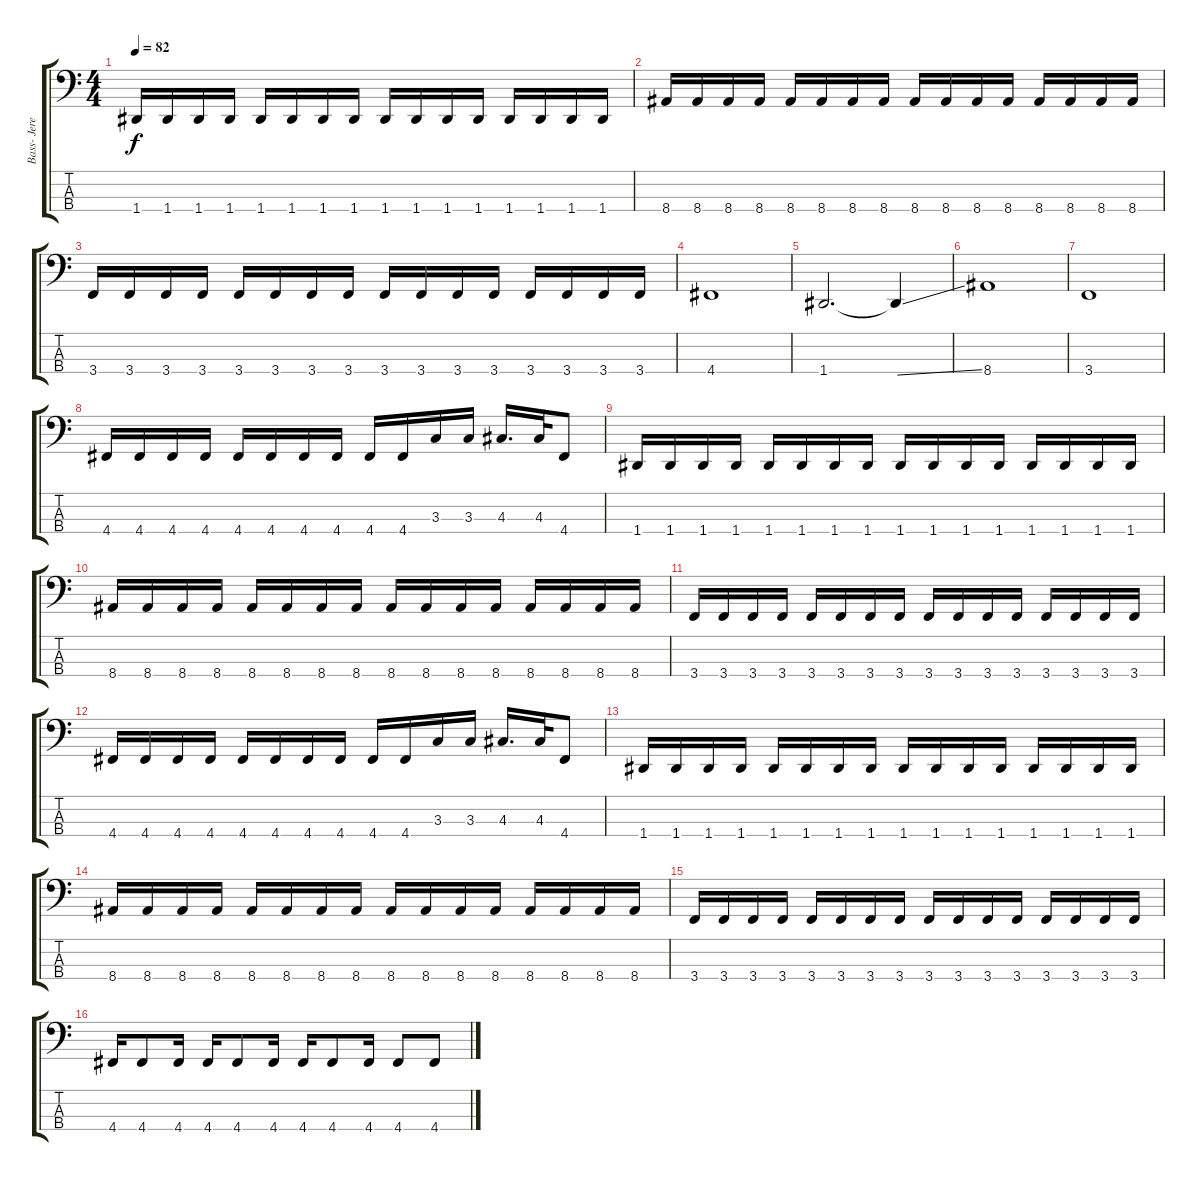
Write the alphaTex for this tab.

\track ("Bass- Jeremy Davis" "Bass- Jere") {instrument electricbassfinger}
\staff {score tabs}
\tuning (G2 D2 A1 D1) {hide}
\ts (4 4)
\tempo 82
\clef f4
\ks c
1.4.16{dy f} 1.4.16 1.4.16 1.4.16 1.4.16 1.4.16 1.4.16 1.4.16 1.4.16 1.4.16 1.4.16 1.4.16 1.4.16 1.4.16 1.4.16 1.4.16 |
8.4.16 8.4.16 8.4.16 8.4.16 8.4.16 8.4.16 8.4.16 8.4.16 8.4.16 8.4.16 8.4.16 8.4.16 8.4.16 8.4.16 8.4.16 8.4.16 |
3.4.16 3.4.16 3.4.16 3.4.16 3.4.16 3.4.16 3.4.16 3.4.16 3.4.16 3.4.16 3.4.16 3.4.16 3.4.16 3.4.16 3.4.16 3.4.16 |
4.4.1 |
1.4.2{d} 1.4{ss t}.4 |
8.4.1 |
3.4.1 |
4.4.16 4.4.16 4.4.16 4.4.16 4.4.16 4.4.16 4.4.16 4.4.16 4.4.16 4.4.16 3.3.16 3.3.16 4.3.16{d} 4.3.32 4.4.8 |
1.4.16 1.4.16 1.4.16 1.4.16 1.4.16 1.4.16 1.4.16 1.4.16 1.4.16 1.4.16 1.4.16 1.4.16 1.4.16 1.4.16 1.4.16 1.4.16 |
8.4.16 8.4.16 8.4.16 8.4.16 8.4.16 8.4.16 8.4.16 8.4.16 8.4.16 8.4.16 8.4.16 8.4.16 8.4.16 8.4.16 8.4.16 8.4.16 |
3.4.16 3.4.16 3.4.16 3.4.16 3.4.16 3.4.16 3.4.16 3.4.16 3.4.16 3.4.16 3.4.16 3.4.16 3.4.16 3.4.16 3.4.16 3.4.16 |
4.4.16 4.4.16 4.4.16 4.4.16 4.4.16 4.4.16 4.4.16 4.4.16 4.4.16 4.4.16 3.3.16 3.3.16 4.3.16{d} 4.3.32 4.4.8 |
1.4.16 1.4.16 1.4.16 1.4.16 1.4.16 1.4.16 1.4.16 1.4.16 1.4.16 1.4.16 1.4.16 1.4.16 1.4.16 1.4.16 1.4.16 1.4.16 |
8.4.16 8.4.16 8.4.16 8.4.16 8.4.16 8.4.16 8.4.16 8.4.16 8.4.16 8.4.16 8.4.16 8.4.16 8.4.16 8.4.16 8.4.16 8.4.16 |
3.4.16 3.4.16 3.4.16 3.4.16 3.4.16 3.4.16 3.4.16 3.4.16 3.4.16 3.4.16 3.4.16 3.4.16 3.4.16 3.4.16 3.4.16 3.4.16 |
4.4.16 4.4.8 4.4.16 4.4.16 4.4.8 4.4.16 4.4.16 4.4.8 4.4.16 4.4.8 4.4.8
